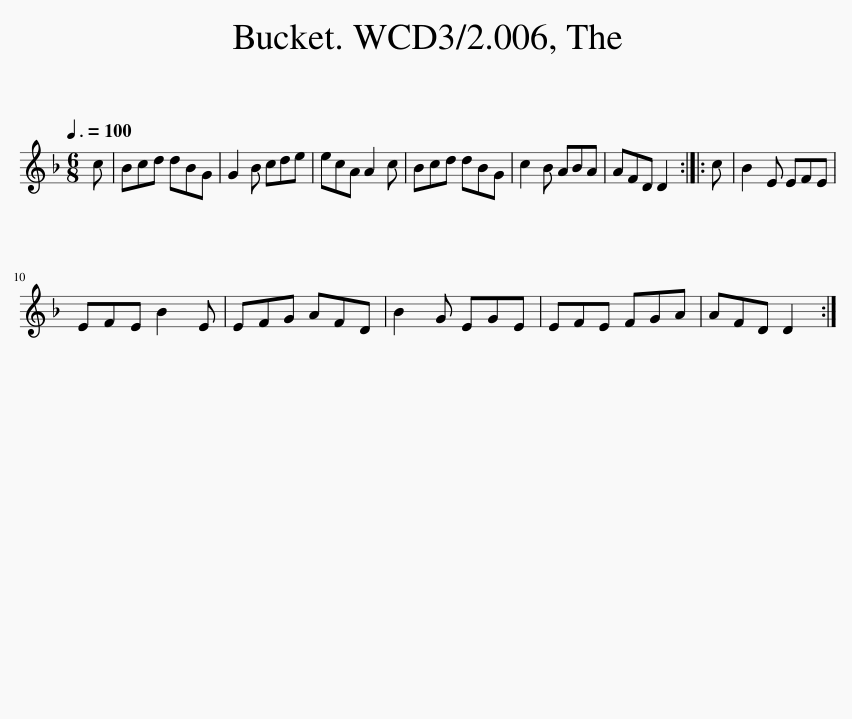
X:1
L:1/8
Q:3/8=100
M:6/8
I:linebreak $
K:Dmin
V:1 treble
V:1
 c | Bcd dBG | G2 B cde | ecA A2 c | Bcd dBG | %5
 c2 B ABA | AFD D2 :: c | B2 E EFE |$ EFE B2 E | %10
 EFG AFD | B2 G EGE | EFE FGA | AFD D2 :| %14
